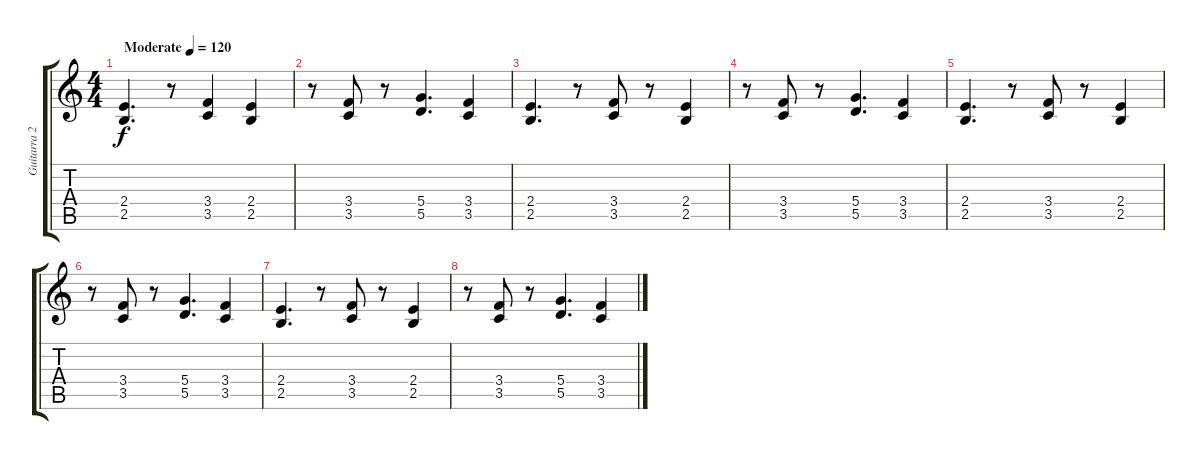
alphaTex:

\track ("Guitarra 2" "Guitarra 2") {instrument overdrivenguitar}
\staff {score tabs}
\tuning (E4 B3 G3 D3 A2 E2) {hide}
\ts (4 4)
\tempo (120 "Moderate")
\clef g2
\ks c
(2.4 2.5).4{d dy f instrument overdrivenguitar} r.8 (3.4 3.5).4 (2.4 2.5).4 |
r.8 (3.4 3.5).8 r.8 (5.4 5.5).4{d} (3.4 3.5).4 |
(2.4 2.5).4{d} r.8 (3.4 3.5).8 r.8 (2.4 2.5).4 |
r.8 (3.4 3.5).8 r.8 (5.4 5.5).4{d} (3.4 3.5).4 |
(2.4 2.5).4{d} r.8 (3.4 3.5).8 r.8 (2.4 2.5).4 |
r.8 (3.4 3.5).8 r.8 (5.4 5.5).4{d} (3.4 3.5).4 |
(2.4 2.5).4{d} r.8 (3.4 3.5).8 r.8 (2.4 2.5).4 |
r.8 (3.4 3.5).8 r.8 (5.4 5.5).4{d} (3.4 3.5).4
